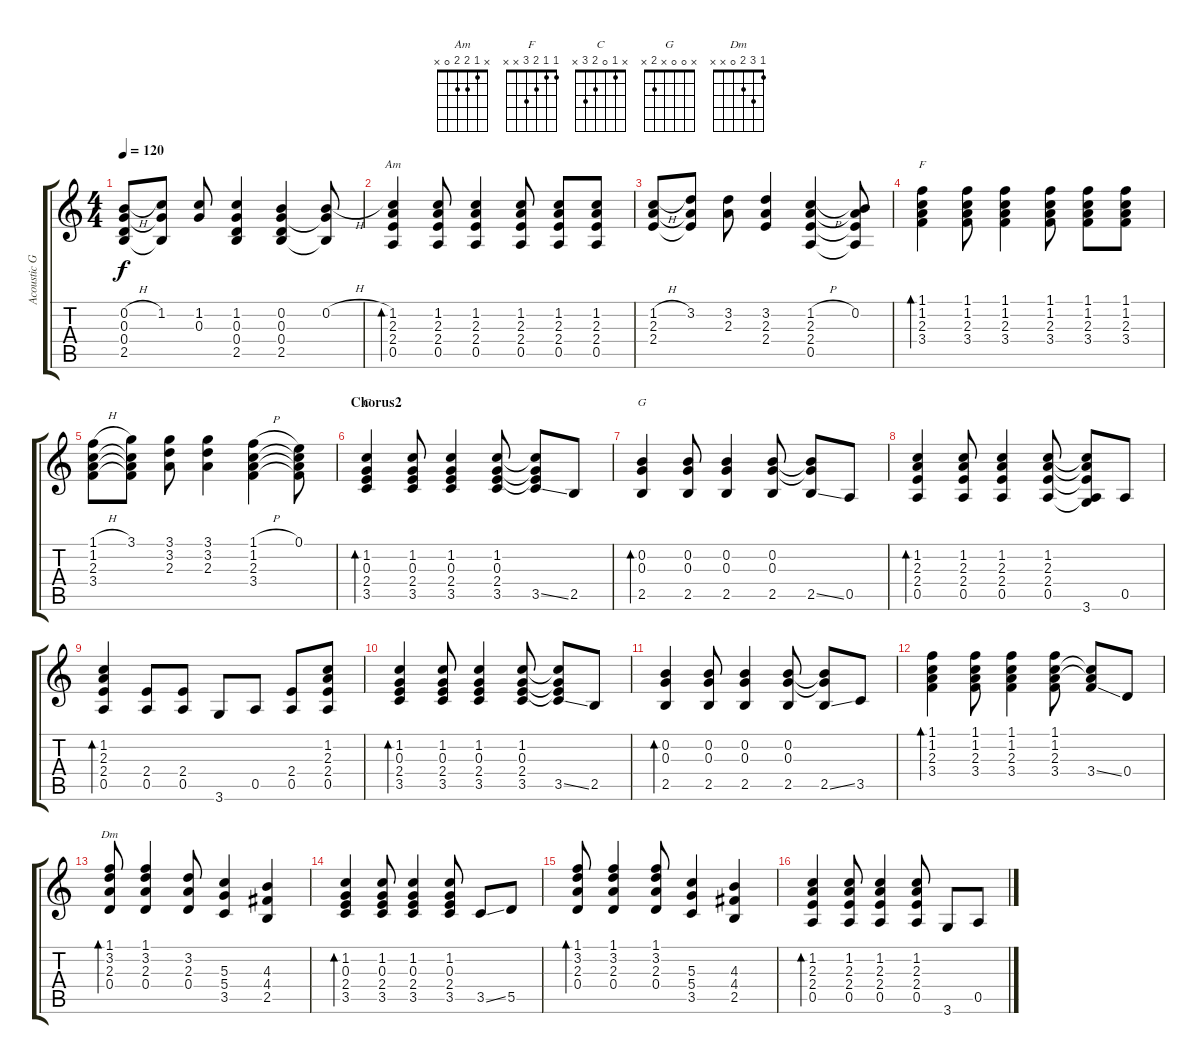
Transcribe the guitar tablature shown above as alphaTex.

\track ("Acoustic Guitar 2" "Acoustic G") {instrument acousticguitarsteel}
\staff {score tabs}
\tuning (E4 B3 G3 D3 A2 E2) {hide}
\chord ("Am" x 1 2 2 0 x)
\chord ("F" 1 1 2 3 x x)
\chord ("C" x 1 0 2 3 x)
\chord ("G" x 0 0 x 2 x)
\chord ("Dm" 1 3 2 0 x x)
\ts (4 4)
\tempo 120
\clef g2
\ks c
(0.2{h} 0.3 0.4 2.5).8{dy f} (1.2 0.3{t} 2.5{t}).8 (1.2 0.3).8 (1.2 0.3 0.4 2.5).4 (0.2 0.3 0.4 2.5).4 (0.2{h} 0.3{t} 2.5{t}).8 |
(1.2 2.3 2.4 0.5).4{bd 120 ch "Am"} (1.2 2.3 2.4 0.5).8 (1.2 2.3 2.4 0.5).4 (1.2 2.3 2.4 0.5).8 (1.2 2.3 2.4 0.5).8 (1.2 2.3 2.4 0.5).8 |
(1.2{h} 2.3 2.4).8 (3.2 2.3{t} 2.4{t}).8 (3.2 2.3).8 (3.2 2.3 2.4).4 (1.2{h} 2.3 2.4 0.5).4 (0.2 2.3{t} 2.4{t} 0.5{t}).8 |
(1.1 1.2 2.3 3.4).4{bd 120 ch "F"} (1.1 1.2 2.3 3.4).8 (1.1 1.2 2.3 3.4).4 (1.1 1.2 2.3 3.4).8 (1.1 1.2 2.3 3.4).8 (1.1 1.2 2.3 3.4).8 |
(1.1{h} 1.2 2.3 3.4).8 (3.1 1.2{t} 2.3{t} 3.4{t}).8 (3.1 3.2 2.3).8 (3.1 3.2 2.3).4 (1.1{h} 1.2 2.3 3.4).4 (0.1 1.2{t} 2.3{t} 3.4{t}).8 |
\section ("" "Chorus2")
(1.2 0.3 2.4 3.5).4{bd 120 ch "C"} (1.2 0.3 2.4 3.5).8 (1.2 0.3 2.4 3.5).4 (1.2 0.3 2.4 3.5).8 (1.2{t} 0.3{t} 2.4{t} 3.5{ss}).8 2.5.8 |
(0.2 0.3 2.5).4{bd 120 ch "G"} (0.2 0.3 2.5).8 (0.2 0.3 2.5).4 (0.2 0.3 2.5).8 (0.2{t} 0.3{t} 2.5{ss}).8 0.5.8 |
(1.2 2.3 2.4 0.5).4{bd 120} (1.2 2.3 2.4 0.5).8 (1.2 2.3 2.4 0.5).4 (1.2 2.3 2.4 0.5).8 (1.2{t} 2.3{t} 2.4{t} 0.5{t} 3.6).8 0.5.8 |
(1.2 2.3 2.4 0.5).4{bd 120} (2.4 0.5).8 (2.4 0.5).8 3.6.8 0.5.8 (2.4 0.5).8 (1.2 2.3 2.4 0.5).8 |
(1.2 0.3 2.4 3.5).4{bd 120} (1.2 0.3 2.4 3.5).8 (1.2 0.3 2.4 3.5).4 (1.2 0.3 2.4 3.5).8 (1.2{t} 0.3{t} 2.4{t} 3.5{ss}).8 2.5.8 |
(0.2 0.3 2.5).4{bd 120} (0.2 0.3 2.5).8 (0.2 0.3 2.5).4 (0.2 0.3 2.5).8 (0.2{t} 0.3{t} 2.5{ss}).8 3.5.8 |
(1.1 1.2 2.3 3.4).4{bd 120} (1.1 1.2 2.3 3.4).8 (1.1 1.2 2.3 3.4).4 (1.1 1.2 2.3 3.4).8 (1.2{t} 2.3{t} 3.4{ss}).8 0.4.8 |
(1.1 3.2 2.3 0.4).8{bd 60 ch "Dm"} (1.1 3.2 2.3 0.4).4 (3.2 2.3 0.4).8 (5.3 5.4 3.5).4 (4.3 4.4 2.5).4 |
(1.2 0.3 2.4 3.5).4{bd 60} (1.2 0.3 2.4 3.5).8 (1.2 0.3 2.4 3.5).4 (1.2 0.3 2.4 3.5).8 3.5{ss}.8 5.5.8 |
(1.1 3.2 2.3 0.4).8{bd 120} (1.1 3.2 2.3 0.4).4 (1.1 3.2 2.3 0.4).8 (5.3 5.4 3.5).4 (4.3 4.4 2.5).4 |
(1.2 2.3 2.4 0.5).4{bd 120} (1.2 2.3 2.4 0.5).8 (1.2 2.3 2.4 0.5).4 (1.2 2.3 2.4 0.5).8 3.6.8 0.5.8
